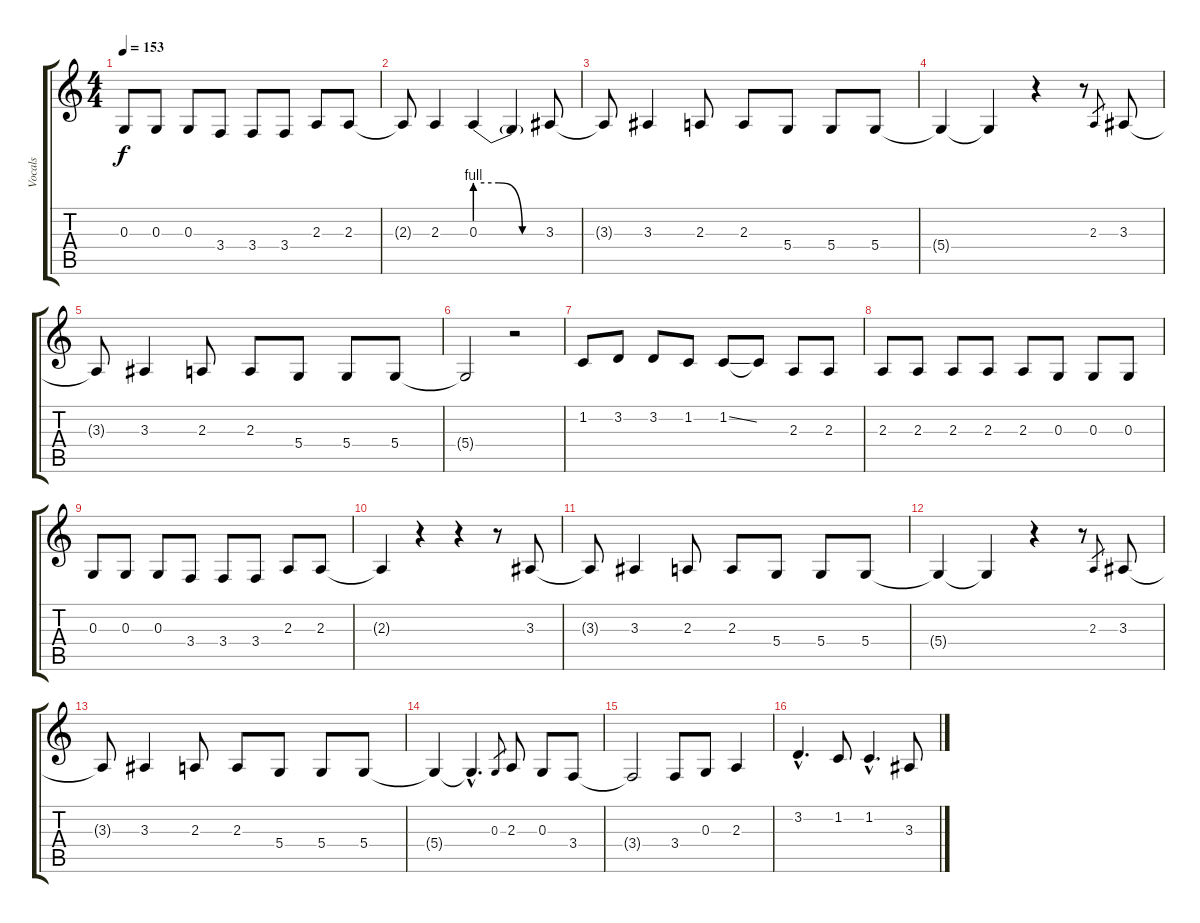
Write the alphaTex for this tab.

\track ("Vocals" "Vocals") {instrument lead2sawtooth}
\staff {score tabs}
\tuning (E4 B3 G3 D3 A2 E2) {hide}
\ts (4 4)
\tempo 153
\clef g2
\ks c
0.3.8{dy f} 0.3.8 0.3.8 3.4.8 3.4.8 3.4.8 2.3.8 2.3.8 |
2.3{t}.8 2.3.4 0.3{be (custom 0 4 20 4 40 0 60 0)}.4 0.3{t}.4 3.3.8 |
3.3{t}.8 3.3.4 2.3.8 2.3.8 5.4.8 5.4.8 5.4.8 |
5.4{t}.4 5.4{t}.4 r.4 r.8 2.3.8{gr} 3.3.8 |
3.3{t}.8 3.3.4 2.3.8 2.3.8 5.4.8 5.4.8 5.4.8 |
5.4{t}.2 r.2 |
1.2.8 3.2.8 3.2.8 1.2.8 1.2{ss}.8 1.2{t}.8 2.3.8 2.3.8 |
2.3.8 2.3.8 2.3.8 2.3.8 2.3.8 0.3.8 0.3.8 0.3.8 |
0.3.8 0.3.8 0.3.8 3.4.8 3.4.8 3.4.8 2.3.8 2.3.8 |
2.3{t}.4 r.4 r.4 r.8 3.3.8 |
3.3{t}.8 3.3.4 2.3.8 2.3.8 5.4.8 5.4.8 5.4.8 |
5.4{t}.4 5.4{t}.4 r.4 r.8 2.3.8{gr} 3.3.8 |
3.3{t}.8 3.3.4 2.3.8 2.3.8 5.4.8 5.4.8 5.4.8 |
5.4{t}.4 5.4{hac t}.4{d} 0.3.8{gr} 2.3.8 0.3.8 3.4.8 |
3.4{t}.2 3.4.8 0.3.8 2.3.4 |
3.2{hac}.4{d} 1.2.8 1.2{hac}.4{d} 3.3.8
